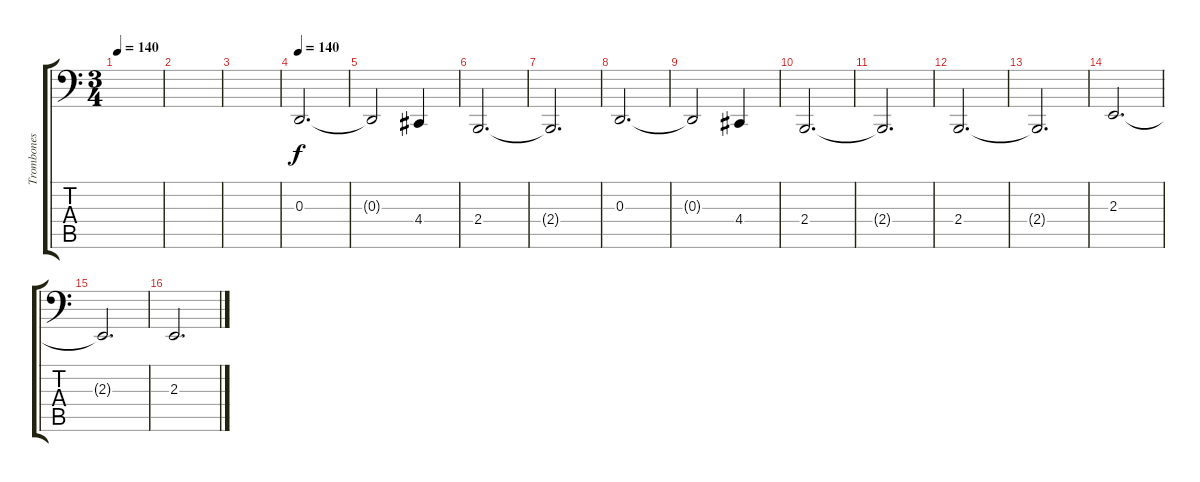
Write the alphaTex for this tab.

\track ("Trombones" "Trombones") {instrument trombone}
\staff {score tabs}
\tuning (C3 G2 D2 A1 E1 B0) {hide}
\ts (3 4)
\tempo 140
\clef f4
\ks c
|
|
|
\tempo 140
0.3.2{d} |
0.3{t}.2 4.4.4 |
2.4.2{d} |
2.4{t}.2{d} |
0.3.2{d} |
0.3{t}.2 4.4.4 |
2.4.2{d} |
2.4{t}.2{d} |
2.4.2{d} |
2.4{t}.2{d} |
2.3.2{d} |
2.3{t}.2{d} |
2.3.2{d}
